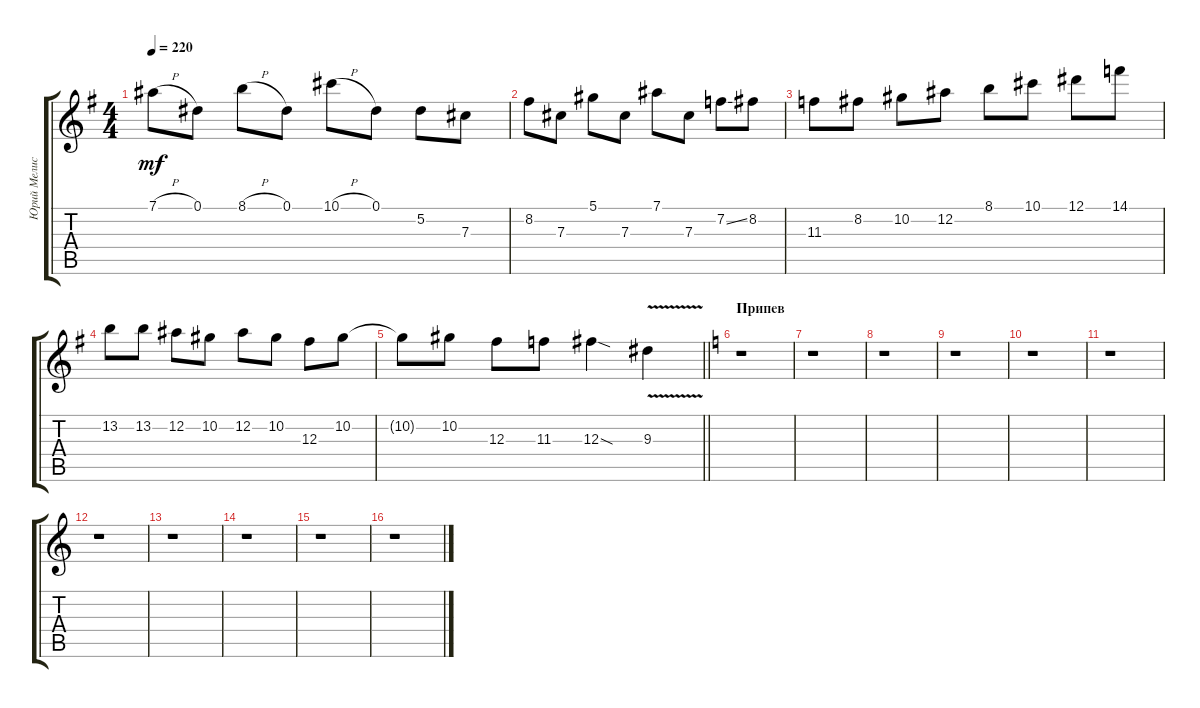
\track ("Юрий Мелисов" "Юрий Мелис") {instrument distortionguitar}
\staff {score tabs}
\tuning (Eb4 Bb3 Gb3 Db3 Ab2 Eb2) {hide}
\ts (4 4)
\tempo 220
\clef g2
\ks g
7.1{h}.8{dy mf} 0.1.8 8.1{h}.8 0.1.8 10.1{h}.8 0.1.8 5.2.8 7.3.8 |
8.2.8 7.3.8 5.1.8 7.3.8 7.1.8 7.3.8 7.2{ss}.8 8.2.8 |
11.3.8 8.2.8 10.2.8 12.2.8 8.1.8 10.1.8 12.1.8 14.1.8 |
13.2.8 13.2.8 12.2.8 10.2.8 12.2.8 10.2.8 12.3.8 10.2.8 |
\barLineRight lightlight
10.2{t}.8 10.2.8 12.3.8 11.3.8 12.3{sod}.4 9.3{v}.4 |
\section ("" "Припев")
\ks c
r.1 |
r.1 |
r.1 |
r.1 |
r.1 |
r.1 |
r.1 |
r.1 |
r.1 |
r.1 |
r.1
